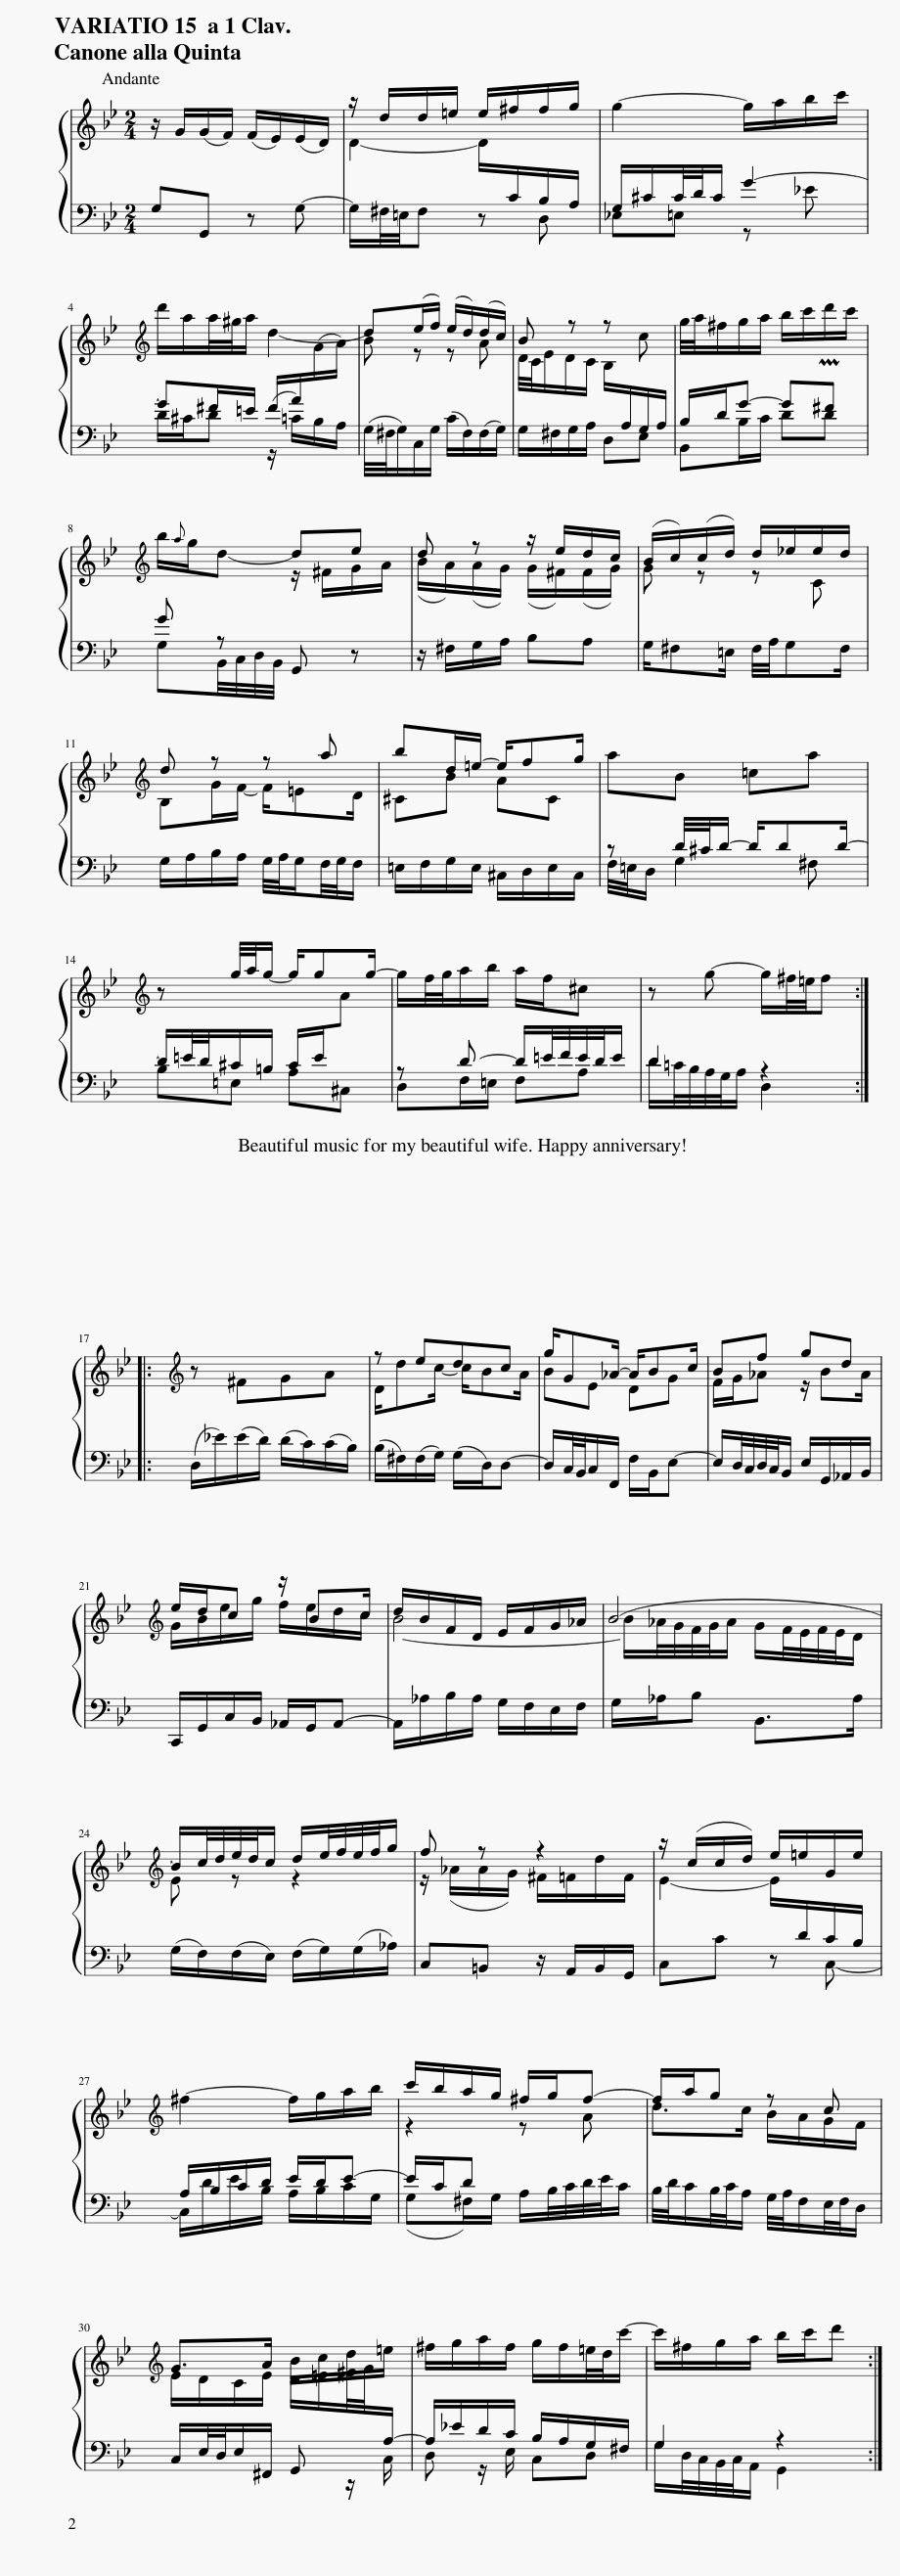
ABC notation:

X:1
%%score { ( 1 3 ) | ( 2 4 ) }
L:1/8
Q:1/4=54
M:2/4
I:linebreak $
K:Bb
V:1 treble
V:3 treble
V:2 bass
V:4 bass
V:1
 z/ G/(G/F/) (F/E/)(E/D/) | z/ d/d/=e/ e/^f/f/g/ | g2- g/a/b/c'/ |$[K:treble] d'/a/a/4^g/4a/ d2- | d(e/f/) (e/d/)(d/c/) | %5
 B z z c | g/4a/4^f/g/a/ b/c'/d'/c'/ |$[K:treble] b/{a}g/d- de | d z z/ e/d/c/ | (B/c/)(c/d/) d/_e/e/d/ |$ %10
[K:treble] d z z a | bd/=e/- e/fg/ | aB =ca |$[K:treble] z g/4a/4g/- g/gg/- | g/f/4g/4a/b/ a/f/^c | %15
 z g- g/^f/4=e/4f ::$[K:treble] z ^FGA | z edc | g/G_A/- A/Bc/ | Bf gd |$ %20
[K:treble] e/d/c z/ Bc/ | d/B/F/D/ E/F/G/_A/ | B4- |$[K:treble] B/c/4d/4e/4d/4c/ d/e/4f/4e/4f/4g/ | f z z2 | %25
 z/ (c/c/d/) e/=e/G/e/ |$[K:treble] ^f2- f/g/a/b/ | c'/b/a/g/ ^f/g/f- | f/a/g z c |$[K:treble] G>A B/c/d/=e/ | %30
 ^f/g/a/f/ g/f/=e/4d/4c'/- | c'/^f/g/a/ b/c'/d' :| %32
V:2
 G,G,, z G,- | G,/^F,/4=E,/4F, z D, | G,/^C/C/4D/4C/ G2- |$ G^F/=E/ (F/A/)[I:staff -1](G/A/) |[I:staff +1] (G,/4^F,/4G,/)C,/G,/ (C/F,/)(F,/G,/) | %5
 G,/^F,/G,/A,/ D,E, | B,/D/G- GP^F |$ G z G,, z | z/ ^F,/G,/A,/ B,A, | G,/^F,=E,/ F,/4A,/4G,F,/ |$ %10
 G,/A,/B,/A,/ G,/4A,/4G,/F,/4G,/4F,/ | =E,/F,/G,/E,/ ^C,/D,/E,/C,/ | z D/4^C/4D/- D/DD/- |$ D/=E/4D/4^C/=B,/ C/E/[I:staff -1]A |[I:staff +1] z D- D/=E/4F/4E/4D/4E/ | %15
 D2 z2 ::$ (D,/_E/)(E/D/) (D/C/)(C/B,/) | (B,/^F,/)(F,/G,/) (G,/D,/)D,- | D,/C,/4B,,/4C,/F,,/ F,/B,,/E,- | E,/D,/4C,/4D,/4C,/4B,,/ E,/G,,/_A,,/B,,/ |$ %20
 C,,/G,,/C,/B,,/ _A,,/G,,/A,,- | A,,/_A,/B,/A,/ G,/F,/E,/F,/ | G,/_A,/B, B,,>A, |$ (G,/F,/)(F,/E,/) (F,/G,/)(G,/_A,/) | C,=B,, z/ A,,/B,,/G,,/ | %25
 C,C z x |$ A,/B,/C/D/ E/D/E- | E/C/D x2 | B,/4D/4C/B,/4C/4A,/ G,/4A,/4F,/E,/4F,/4D,/ |$ x2[I:staff -1] D/=E/^F/4G/4[I:staff +1]A,/- | %30
 A,/_E/D/C/ B,/A,/G,/^F,/ | G,2 z2 :| %32
V:3
 x4 | D2- D/[I:staff +1]C/B,/A,/ | x4 |$[I:staff -1][K:treble] x4 | B z z A | %5
 D/4C/4E/D/C/ B,/[I:staff +1]A,/G,/A,/ | x4 |$[I:staff -1][K:treble] x2 z/ ^F/G/A/ | (B/A/)(A/G/) (G/^F/)(F/G/) | G z z C |$ %10
[K:treble] B,G/F/- F/=ED/ | ^CB AC | x4 |$[K:treble] x4 | x4 | %15
 x4 ::$[K:treble] x4 | D/dc/- c/BA/ | BE DG | F/G/_A z/ BA/ |$ %20
[K:treble] G/B/e/g/ f/e/d/c/ | B4- | B/_A/4G/4F/4G/4A/ G/F/4E/4F/4E/4D/ |$[K:treble] E z z2 | z/ (_A/A/G/) ^F/=F/d/F/ | %25
 E2- E/[I:staff +1]D/C/B,/ |$[I:staff -1][K:treble] x4 | z2 z A | d>c B/A/G/F/ |$[K:treble] E/D/C/E/ x2 | %30
 x4 | x4 :| %32
V:4
 x4 | x4 | _E,=E, z _E |$ D/^C/D z/ =C/B,/A,/ | x4 | %5
 x4 | B,,B,/C/ DD |$ G,B,,/4C,/4D,/4B,,/4 x2 | x4 | x4 |$ %10
 x4 | x4 | F,/4=E,/4D,/ G,2 ^F, |$ B,=E, A,^C, | D,F,/=E,/ F,A, | %15
 D/=C/4B,/4A,/4G,/4A,/ D,2 ::$ x4 | x4 | x4 | x4 |$ %20
 x4 | x4 | x4 |$ x4 | x4 | %25
 x3 C,- |$ C,/D/E/B,/ A,/B,/C/G,/ | (G,^F,/)G,/ A,/B,/4C/4D/4E/4C/ | x4 |$ C,/E,/4D,/4E,/^F,,/ G,, z/ C,/ | %30
 D, z/ E,/ C,D, | G,/D,/4C,/4B,,/4C,/4A,,/ G,,2 :| %32
